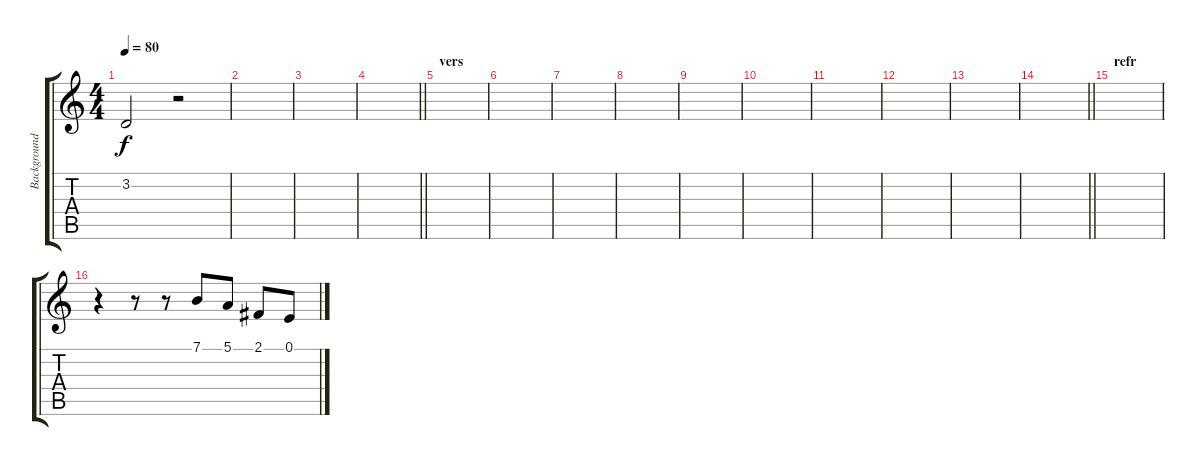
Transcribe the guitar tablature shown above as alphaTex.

\track ("Background choir" "Background") {instrument lead6voice}
\staff {score tabs}
\tuning (E4 B3 G3 D3 A2 E2) {hide}
\ts (4 4)
\tempo 80
\clef g2
\ks c
3.2.2{dy f} r.2 |
|
|
\barLineRight lightlight
|
\section ("" "vers")
|
|
|
|
|
|
|
|
|
\barLineRight lightlight
|
\section ("" "refr")
|
r.4 r.8 r.8 7.1.8 5.1.8 2.1.8 0.1.8
